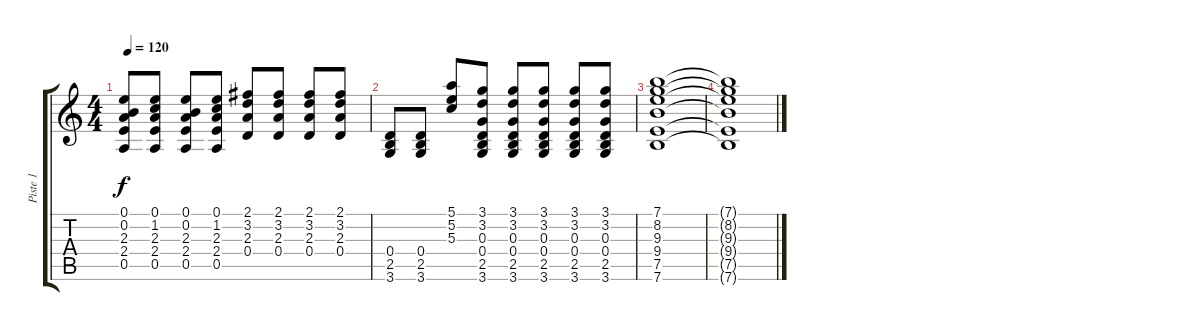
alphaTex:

\track ("Piste 1" "Piste 1") {instrument acousticguitarnylon}
\staff {score tabs}
\tuning (E4 B3 G3 D3 A2 E2) {hide}
\ts (4 4)
\tempo 120
\clef g2
\ks c
(0.1 0.2 2.3 2.4 0.5).8{dy f} (0.1 1.2 2.3 2.4 0.5).8 (0.1 0.2 2.3 2.4 0.5).8 (0.1 1.2 2.3 2.4 0.5).8 (2.1 3.2 2.3 0.4).8 (2.1 3.2 2.3 0.4).8 (2.1 3.2 2.3 0.4).8 (2.1 3.2 2.3 0.4).8 |
(0.4 2.5 3.6).8 (0.4 2.5 3.6).8 (5.1 5.2 5.3).8 (3.1 3.2 0.3 0.4 2.5 3.6).8 (3.1 3.2 0.3 0.4 2.5 3.6).8 (3.1 3.2 0.3 0.4 2.5 3.6).8 (3.1 3.2 0.3 0.4 2.5 3.6).8 (3.1 3.2 0.3 0.4 2.5 3.6).8 |
(7.1 8.2 9.3 9.4 7.5 7.6).1 |
(7.1{t} 8.2{t} 9.3{t} 9.4{t} 7.5{t} 7.6{t}).1
